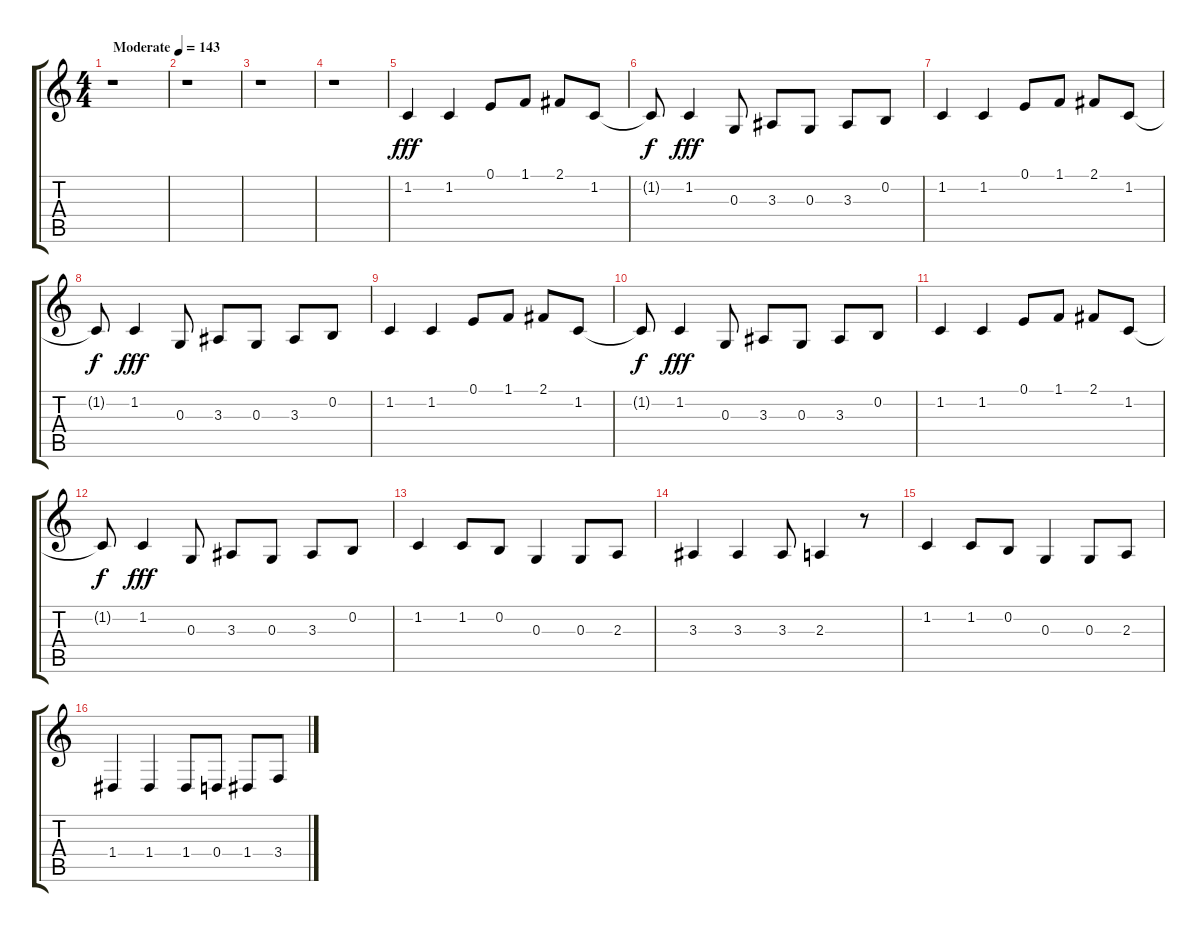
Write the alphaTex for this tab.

\track "" {instrument marimba}
\staff {score tabs}
\tuning (E4 B3 G3 D3 A2 E2) {hide}
\ts (4 4)
\tempo (143 "Moderate")
\clef g2
\ks c
r.1{dy fff instrument marimba} |
r.1 |
r.1 |
r.1 |
1.2.4 1.2.4 0.1.8 1.1.8 2.1.8 1.2.8 |
1.2{t}.8{dy f} 1.2.4{dy fff} 0.3.8 3.3.8 0.3.8 3.3.8 0.2.8 |
1.2.4 1.2.4 0.1.8 1.1.8 2.1.8 1.2.8 |
1.2{t}.8{dy f} 1.2.4{dy fff} 0.3.8 3.3.8 0.3.8 3.3.8 0.2.8 |
1.2.4 1.2.4 0.1.8 1.1.8 2.1.8 1.2.8 |
1.2{t}.8{dy f} 1.2.4{dy fff} 0.3.8 3.3.8 0.3.8 3.3.8 0.2.8 |
1.2.4 1.2.4 0.1.8 1.1.8 2.1.8 1.2.8 |
1.2{t}.8{dy f} 1.2.4{dy fff} 0.3.8 3.3.8 0.3.8 3.3.8 0.2.8 |
1.2.4 1.2.8 0.2.8 0.3.4 0.3.8 2.3.8 |
3.3.4 3.3.4 3.3.8 2.3.4 r.8 |
1.2.4 1.2.8 0.2.8 0.3.4 0.3.8 2.3.8 |
1.4.4 1.4.4 1.4.8 0.4.8 1.4.8 3.4.8
